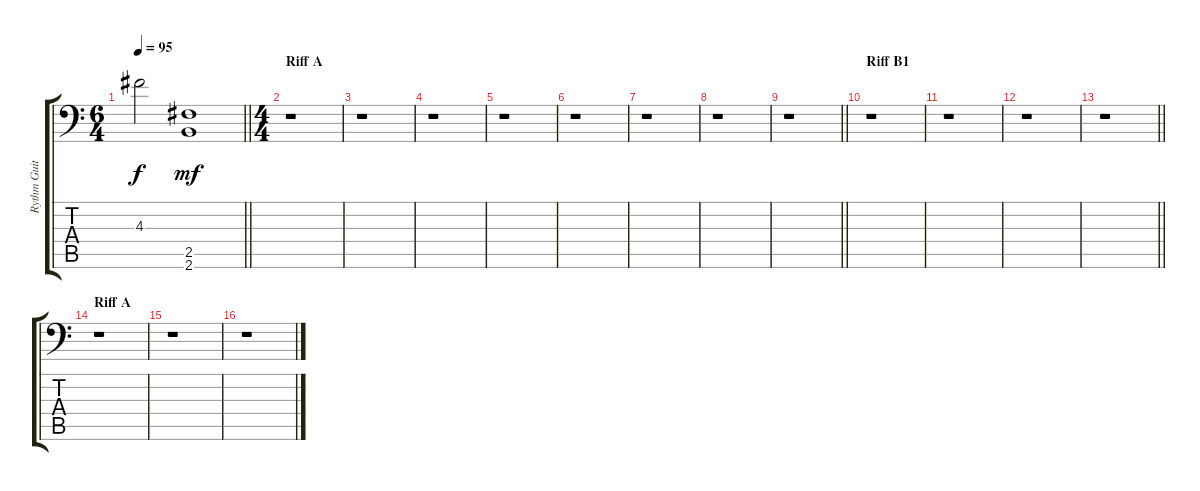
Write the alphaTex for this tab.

\track ("Rythm Guitar 2" "Rythm Guit") {instrument overdrivenguitar}
\staff {score tabs}
\tuning (B3 Gb3 D3 A2 E2 A1) {hide}
\ts (6 4)
\tempo 95
\clef f4
\barLineRight lightlight
\ks c
4.3{t}.2{dy f} (2.5 2.6).1{dy mf} |
\ts (4 4)
\section ("" "Riff A")
r.1 |
r.1 |
r.1 |
r.1 |
r.1 |
r.1 |
r.1 |
\barLineRight lightlight
r.1 |
\section ("" "Riff B1")
r.1 |
r.1 |
r.1 |
\barLineRight lightlight
r.1 |
\section ("" "Riff A")
r.1 |
r.1 |
r.1
